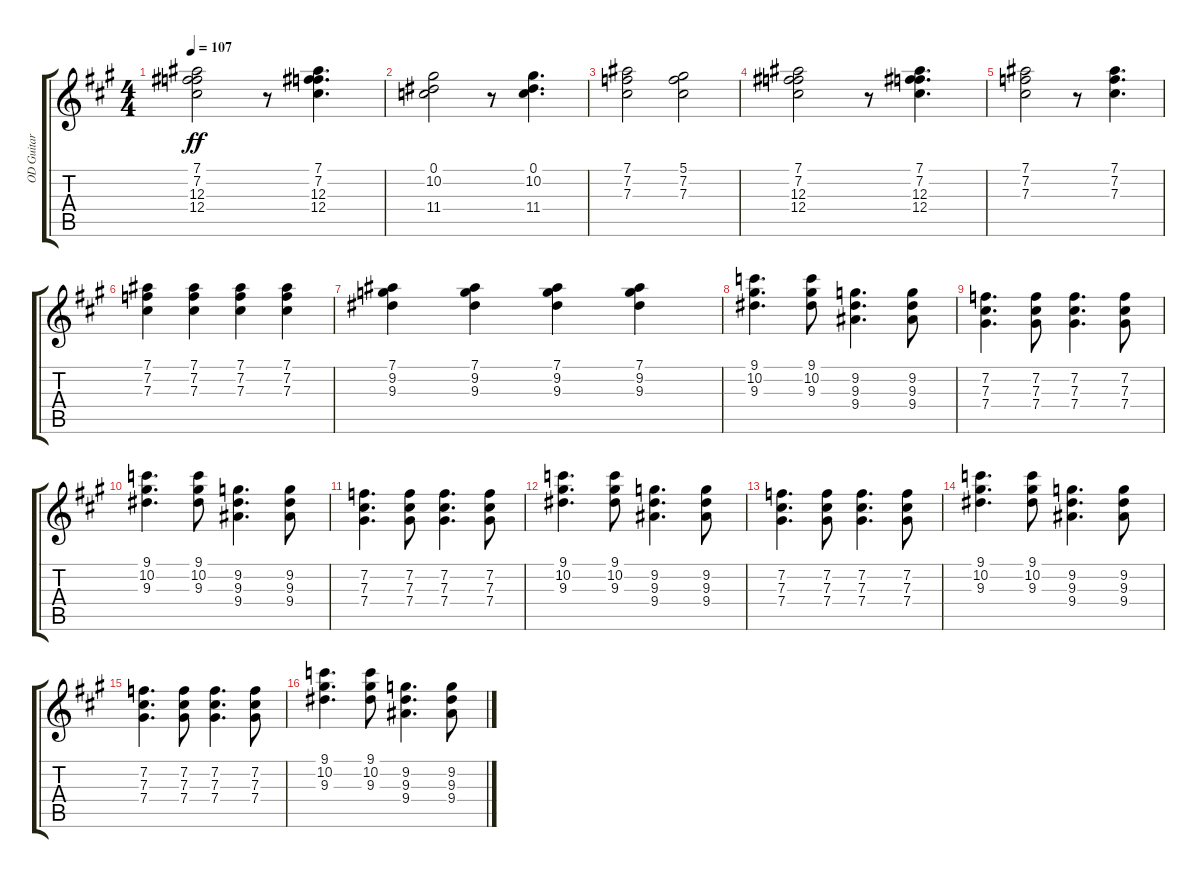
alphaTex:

\track ("OD Guitar" "OD Guitar") {instrument overdrivenguitar}
\staff {score tabs}
\tuning (Eb4 Bb3 Gb3 Db3 Ab2 Eb2) {hide}
\ts (4 4)
\tempo 107
\clef g2
\ks a
(7.1 7.2 12.3 12.4).2{dy ff} r.8 (7.1 7.2 12.3 12.4).4{d} |
(0.1 10.2 11.4).2 r.8 (0.1 10.2 11.4).4{d} |
(7.1 7.2 7.3).2 (5.1 7.2 7.3).2 |
(7.1 7.2 12.3 12.4).2 r.8 (7.1 7.2 12.3 12.4).4{d} |
(7.1 7.2 7.3).2 r.8 (7.1 7.2 7.3).4{d} |
(7.1 7.2 7.3).4 (7.1 7.2 7.3).4 (7.1 7.2 7.3).4 (7.1 7.2 7.3).4 |
(7.1 9.2 9.3).4 (7.1 9.2 9.3).4 (7.1 9.2 9.3).4 (7.1 9.2 9.3).4 |
(9.1 10.2 9.3).4{d} (9.1 10.2 9.3).8 (9.2 9.3 9.4).4{d} (9.2 9.3 9.4).8 |
(7.2 7.3 7.4).4{d} (7.2 7.3 7.4).8 (7.2 7.3 7.4).4{d} (7.2 7.3 7.4).8 |
(9.1 10.2 9.3).4{d} (9.1 10.2 9.3).8 (9.2 9.3 9.4).4{d} (9.2 9.3 9.4).8 |
(7.2 7.3 7.4).4{d} (7.2 7.3 7.4).8 (7.2 7.3 7.4).4{d} (7.2 7.3 7.4).8 |
(9.1 10.2 9.3).4{d} (9.1 10.2 9.3).8 (9.2 9.3 9.4).4{d} (9.2 9.3 9.4).8 |
(7.2 7.3 7.4).4{d} (7.2 7.3 7.4).8 (7.2 7.3 7.4).4{d} (7.2 7.3 7.4).8 |
(9.1 10.2 9.3).4{d} (9.1 10.2 9.3).8 (9.2 9.3 9.4).4{d} (9.2 9.3 9.4).8 |
(7.2 7.3 7.4).4{d} (7.2 7.3 7.4).8 (7.2 7.3 7.4).4{d} (7.2 7.3 7.4).8 |
(9.1 10.2 9.3).4{d} (9.1 10.2 9.3).8 (9.2 9.3 9.4).4{d} (9.2 9.3 9.4).8
